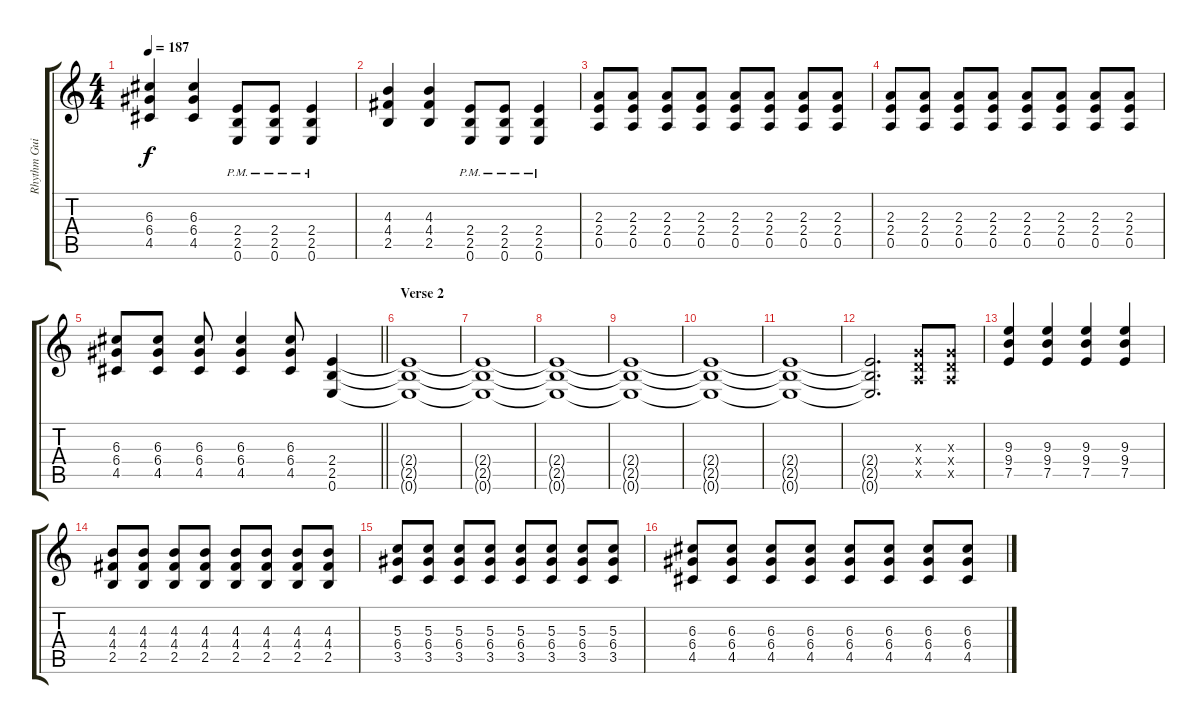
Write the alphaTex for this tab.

\track ("Rhythm Guitar" "Rhythm Gui") {instrument distortionguitar}
\staff {score tabs}
\tuning (E4 B3 G3 D3 A2 E2) {hide}
\ts (4 4)
\tempo 187
\clef g2
\ks c
(6.3 6.4 4.5).4{dy f} (6.3 6.4 4.5).4 (2.4{pm} 2.5{pm} 0.6{pm}).8 (2.4{pm} 2.5{pm} 0.6{pm}).8 (2.4{pm} 2.5{pm} 0.6{pm}).4 |
(4.3 4.4 2.5).4 (4.3 4.4 2.5).4 (2.4{pm} 2.5{pm} 0.6{pm}).8 (2.4{pm} 2.5{pm} 0.6{pm}).8 (2.4{pm} 2.5{pm} 0.6{pm}).4 |
(2.3 2.4 0.5).8 (2.3 2.4 0.5).8 (2.3 2.4 0.5).8 (2.3 2.4 0.5).8 (2.3 2.4 0.5).8 (2.3 2.4 0.5).8 (2.3 2.4 0.5).8 (2.3 2.4 0.5).8 |
(2.3 2.4 0.5).8 (2.3 2.4 0.5).8 (2.3 2.4 0.5).8 (2.3 2.4 0.5).8 (2.3 2.4 0.5).8 (2.3 2.4 0.5).8 (2.3 2.4 0.5).8 (2.3 2.4 0.5).8 |
\barLineRight lightlight
(6.3 6.4 4.5).8 (6.3 6.4 4.5).8 (6.3 6.4 4.5).8 (6.3 6.4 4.5).4 (6.3 6.4 4.5).8 (2.4 2.5 0.6).4 |
\section ("" "Verse 2")
(2.4{t} 2.5{t} 0.6{t}).1 |
(2.4{t} 2.5{t} 0.6{t}).1 |
(2.4{t} 2.5{t} 0.6{t}).1 |
(2.4{t} 2.5{t} 0.6{t}).1 |
(2.4{t} 2.5{t} 0.6{t}).1 |
(2.4{t} 2.5{t} 0.6{t}).1 |
(2.4{t} 2.5{t} 0.6{t}).2{d} (0.3{x} 0.4{x} 0.5{x}).8 (0.3{x} 0.4{x} 0.5{x}).8 |
(9.3 9.4 7.5).4 (9.3 9.4 7.5).4 (9.3 9.4 7.5).4 (9.3 9.4 7.5).4 |
(4.3 4.4 2.5).8 (4.3 4.4 2.5).8 (4.3 4.4 2.5).8 (4.3 4.4 2.5).8 (4.3 4.4 2.5).8 (4.3 4.4 2.5).8 (4.3 4.4 2.5).8 (4.3 4.4 2.5).8 |
(5.3 6.4 3.5).8 (5.3 6.4 3.5).8 (5.3 6.4 3.5).8 (5.3 6.4 3.5).8 (5.3 6.4 3.5).8 (5.3 6.4 3.5).8 (5.3 6.4 3.5).8 (5.3 6.4 3.5).8 |
(6.3 6.4 4.5).8 (6.3 6.4 4.5).8 (6.3 6.4 4.5).8 (6.3 6.4 4.5).8 (6.3 6.4 4.5).8 (6.3 6.4 4.5).8 (6.3 6.4 4.5).8 (6.3 6.4 4.5).8
